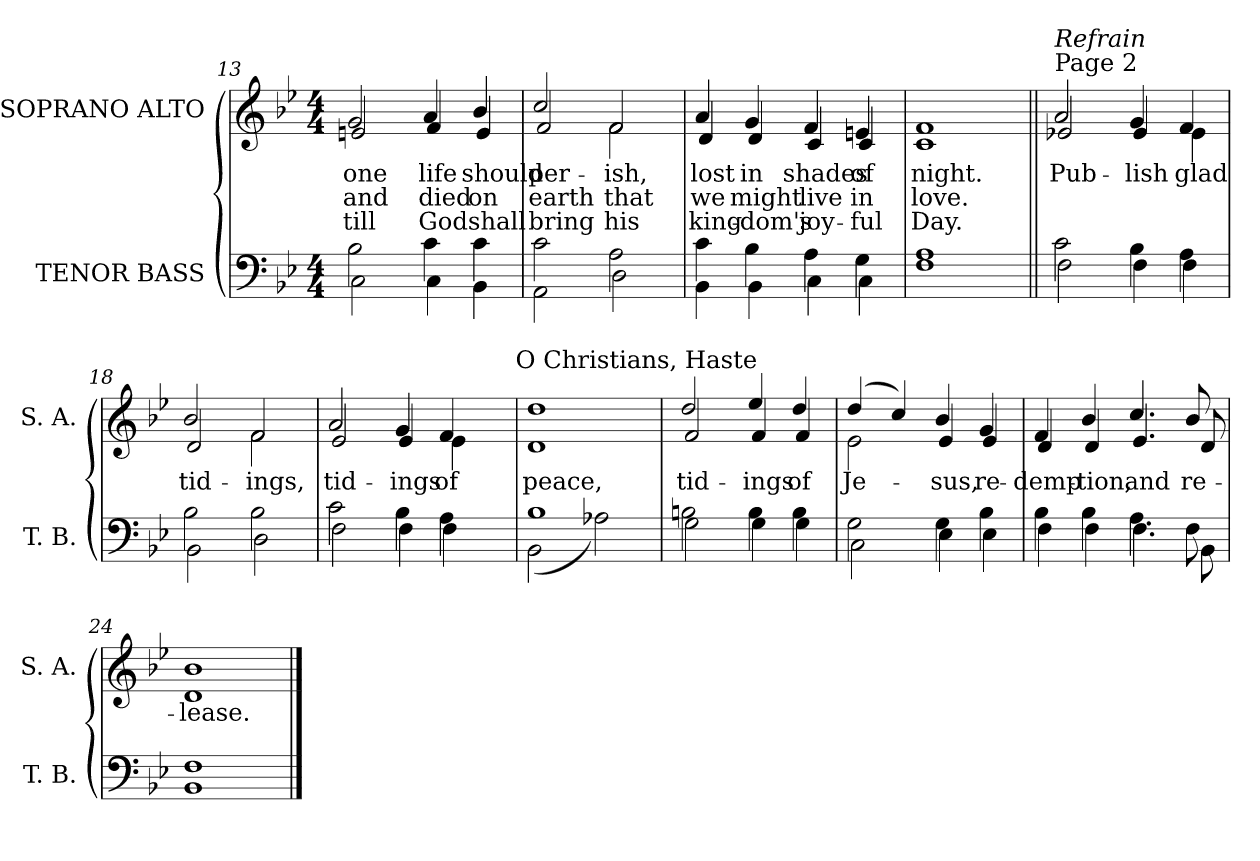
**kern	**kern	**text	**text	**text
*part2	*part1	*part1	*part1	*part1
*staff2	*staff1	*staff1	*staff1	*staff1
*I"TENOR BASS	*I"SOPRANO ALTO	*	*	*
*I'T. B.	*I'S. A.	*	*	*
*clefF4	*clefG2	*	*	*
*k[b-e-]	*k[b-e-]	*	*	*
*B-:	*B-:	*	*	*
*M4/4	*M4/4	*	*	*
=13	=13	=13	=13	=13
*^	*	*	*	*
!	!	!	!LO:LY:b:color=#000000	!LO:LY:b:color=#000000	!LO:LY:b:color=#000000
*	*	*^	*	*	*
2B-i\	2Ci\	2gi/	2eni/	one	and	till
!	!	!	!	!LO:LY:b:color=#000000	!LO:LY:b:color=#000000	!LO:LY:b:color=#000000
4ci\	4Ci\	4ai/	4fi/	life	died	God
!	!	!	!	!LO:LY:b:color=#000000	!LO:LY:b:color=#000000	!LO:LY:b:color=#000000
4ci\	4BB-i\	4b-i/	4ei/	should	on	shall
=14	=14	=14	=14	=14	=14	=14
!	!	!	!	!LO:LY:b:color=#000000	!LO:LY:b:color=#000000	!LO:LY:b:color=#000000
2ci\	2AAi\	2cci/	2fi/	per-	earth	bring
!	!	!	!	!LO:LY:b:color=#000000	!LO:LY:b:color=#000000	!LO:LY:b:color=#000000
2Ai\	2Di\	2fi/	2fi\	-ish,	that	his
=15	=15	=15	=15	=15	=15	=15
!	!	!	!	!LO:LY:b:color=#000000	!LO:LY:b:color=#000000	!LO:LY:b:color=#000000
4ci\	4BB-i\	4ai/	4di/	lost	we	king-
!	!	!	!	!LO:LY:b:color=#000000	!LO:LY:b:color=#000000	!LO:LY:b:color=#000000
4B-i\	4BB-i\	4gi/	4di/	in	might	-dom's
!	!	!	!	!LO:LY:b:color=#000000	!LO:LY:b:color=#000000	!LO:LY:b:color=#000000
4Ai\	4Ci\	4fi/	4ci/	shades	live	joy-
!	!	!	!	!LO:LY:b:color=#000000	!LO:LY:b:color=#000000	!LO:LY:b:color=#000000
4Gi\	4Ci\	4eni/	4ci/	of	in	-ful
=16	=16	=16	=16	=16	=16	=16
!	!	!	!	!LO:LY:b:color=#000000	!LO:LY:b:color=#000000	!LO:LY:b:color=#000000
1Ai	1Fi	1fi	1ci	night.	love.	Day.
!!LO:PB:g=z	!!
=17||	=17||	=17||	=17||	=17||	=17||	=17||
!	!	!LO:TX:a:t=Page 2	!	!	!	!
!	!	!LO:TX:a:i:t=Refrain	!	!	!	!
!	!	!	!	!LO:LY:b:color=#000000	!	!
2ci\	2Fi\	2ai/	2e-Xi/	Pub-	.	.
!	!	!	!	!LO:LY:b:color=#000000	!	!
4B-i\	4Fi\	4gi/	4e-i/	-lish	.	.
!	!	!	!	!LO:LY:b:color=#000000	!	!
4Ai\	4Fi\	4fi/	4e-i\	glad	.	.
=18	=18	=18	=18	=18	=18	=18
!	!	!	!	!LO:LY:b:color=#000000	!	!
2B-i\	2BB-i\	2b-i/	2di/	tid-	.	.
!	!	!	!	!LO:LY:b:color=#000000	!	!
2B-i\	2Di\	2fi/	2fi\	-ings,	.	.
*	*	*v	*v	*	*	*
=19	=19	=19	=19	=19	=19
*	*	*^	*	*	*
!	!	!	!	!LO:LY:b:color=#000000	!	!
*	*	*	*^	*	*	*
2ci\	2Fi\	2ai/	2e-i/	2ryy	tid-	.	.
!	!	!	!	!	!LO:LY:b:color=#000000	!	!
4B-i\	4Fi\	4gi/	4e-i/	4ryy	-ings	.	.
!	!	!	!	!	!LO:LY:b:color=#000000	!	!
4Ai\	4Fi\	4fi/	4e-i\	8ryy	of	.	.
.	.	.	.	16ryy	.	.	.
.	.	.	.	32ryy	.	.	.
.	.	.	.	64ryy	.	.	.
.	.	.	.	128...ryy	.	.	.
!	!	!	!	!LO:TX:a:t=O Christians, Haste	!	!	!
.	.	.	.	1024ryy	.	.	.
*	*	*v	*v	*v	*	*	*
=20	=20	=20	=20	=20	=20
*	*	*^	*	*	*
*	*	*	*^	*	*	*
!	!	!	!	!	!LO:LY:b:color=#000000	!	!
*	*	*	*v	*v	*	*	*
1B-i	(2BB-i\	1ddi	1di	peace,	.	.
.	2A-Xi\)	.	.	.	.	.
!!LO:LB:g=z	!!
=21	=21	=21	=21	=21	=21	=21
!	!	!	!	!LO:LY:b:color=#000000	!	!
2Bni\	2Gi\	2ddi/	2fi/	tid-	.	.
!	!	!	!	!LO:LY:b:color=#000000	!	!
4Bi\	4Gi\	4ee-i/	4fi/	-ings	.	.
!	!	!	!	!LO:LY:b:color=#000000	!	!
4Bi\	4Gi\	4ddi/	4fi/	of	.	.
=22	=22	=22	=22	=22	=22	=22
!	!	!	!	!LO:LY:b:color=#000000	!	!
2Gi\	2Ci\	(4ddi/	2e-i\	Je-	.	.
.	.	4cci/)	.	.	.	.
!	!	!	!	!LO:LY:b:color=#000000	!	!
4Gi\	4E-i\	4b-i/	4e-i/	-sus,	.	.
!	!	!	!	!LO:LY:b:color=#000000	!	!
4B-i\	4E-i\	4gi/	4e-i/	re-	.	.
=23	=23	=23	=23	=23	=23	=23
!	!	!	!	!LO:LY:b:color=#000000	!	!
4B-i\	4Fi\	4fi/	4di/	-demp-	.	.
!	!	!	!	!LO:LY:b:color=#000000	!	!
4B-i\	4Fi\	4b-i/	4di/	-tion,	.	.
!	!	!	!	!LO:LY:b:color=#000000	!	!
4.Ai\	4.Fi\	4.cci/	4.e-i/	and	.	.
!	!	!	!	!LO:LY:b:color=#000000	!	!
8Fi\	8BB-i\	8b-i/	8di/	re-	.	.
=24	=24	=24	=24	=24	=24	=24
!	!	!	!	!LO:LY:b:color=#000000	!	!
1Fi	1BB-i	1b-i	1di	-lease.	.	.
*v	*v	*	*	*	*	*
*	*v	*v	*	*	*
==	==	==	==	==
*-	*-	*-	*-	*-
